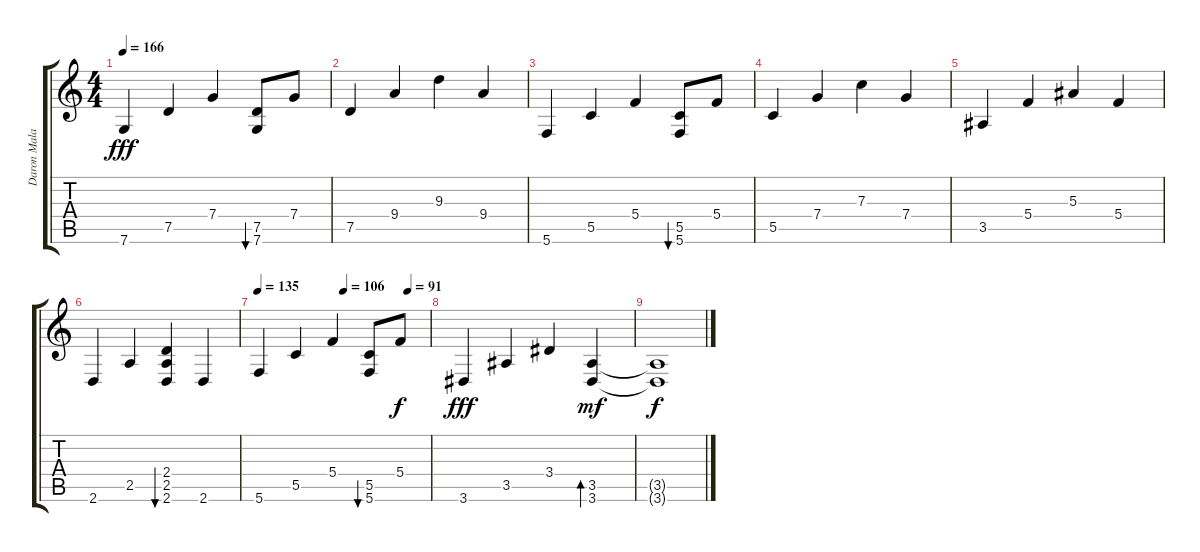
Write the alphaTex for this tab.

\track ("Daron Malakian (guitar)" "Daron Mala") {instrument electricguitarclean}
\staff {score tabs}
\tuning (D4 A3 F3 C3 G2 C2) {hide}
\ts (4 4)
\tempo 166
\clef g2
\ks c
7.6.4{dy fff} 7.5.4 7.4.4 (7.5 7.6).8{bu 60} 7.4.8 |
7.5.4 9.4.4 9.3.4 9.4.4 |
5.6.4 5.5.4 5.4.4 (5.5 5.6).8{bu 60} 5.4.8 |
5.5.4 7.4.4 7.3.4 7.4.4 |
3.5.4 5.4.4 5.3.4 5.4.4 |
2.6.4 2.5.4 (2.4 2.5 2.6).4{bu 60} 2.6.4 |
\tempo 135
\tempo (106 0.5)
\tempo (91 0.875)
5.6.4 5.5.4 5.4.4 (5.5 5.6).8{bu 480} 5.4.8{dy f} |
3.6.4{dy fff} 3.5.4 3.4.4 (3.5 3.6).4{bd 480 dy mf} |
(3.5{t} 3.6{t}).1{dy f}
